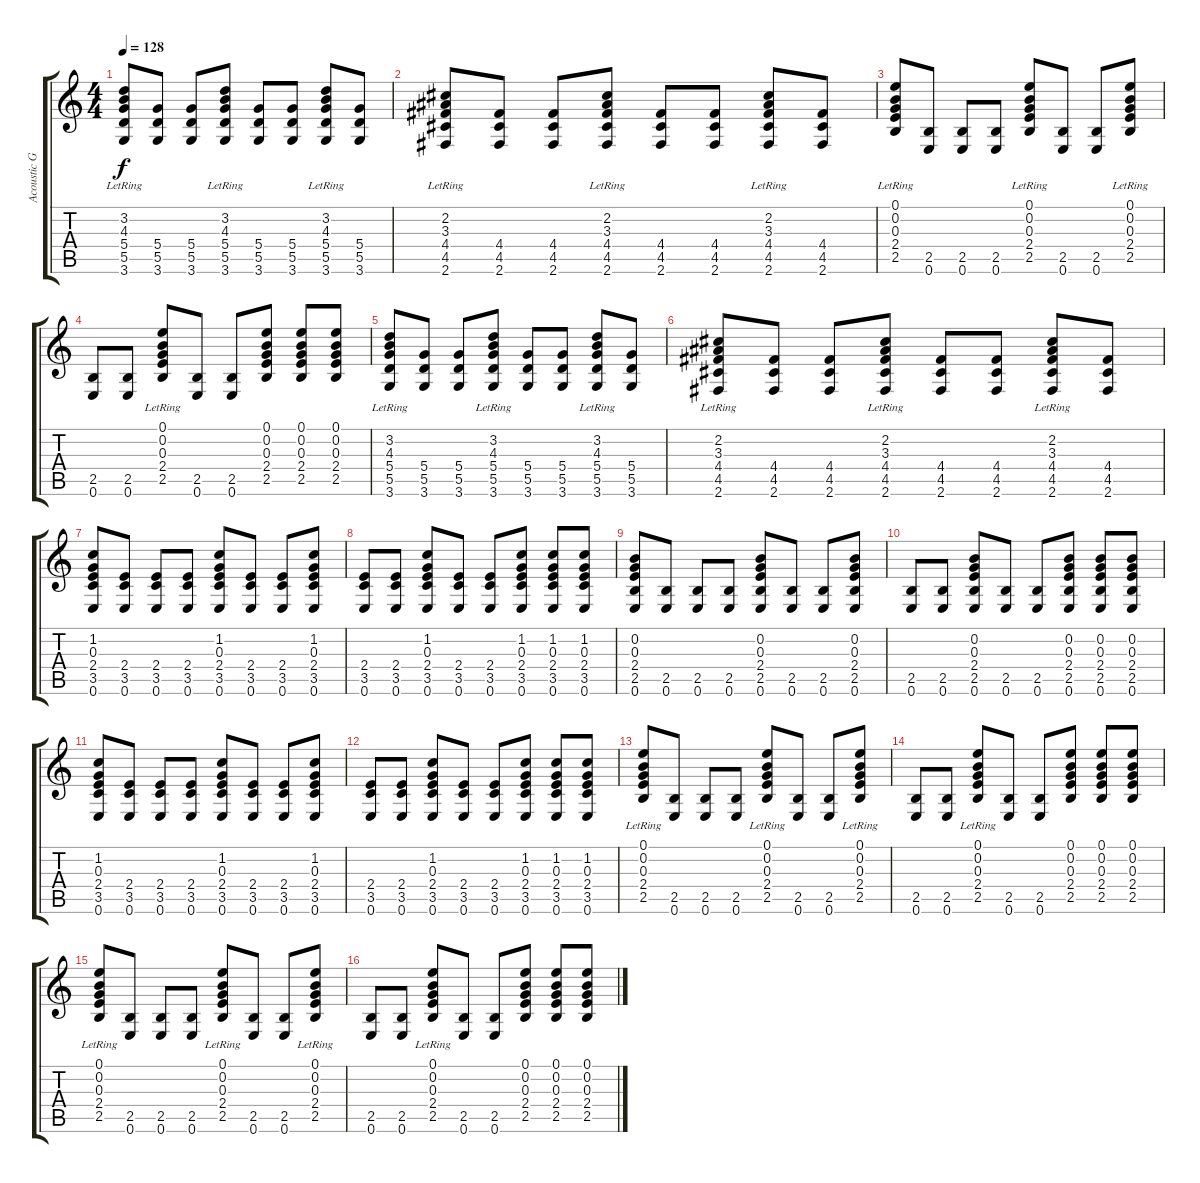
\track ("Acoustic Guitar" "Acoustic G") {instrument acousticguitarsteel}
\staff {score tabs}
\tuning (E4 B3 G3 D3 A2 E2) {hide}
\ts (4 4)
\tempo 128
\clef g2
\ks c
(3.2{lr} 4.3{lr} 5.4 5.5 3.6).8{dy f} (5.4 5.5 3.6).8 (5.4 5.5 3.6).8 (3.2{lr} 4.3{lr} 5.4 5.5 3.6).8 (5.4 5.5 3.6).8 (5.4 5.5 3.6).8 (3.2{lr} 4.3{lr} 5.4 5.5 3.6).8 (5.4 5.5 3.6).8 |
(2.2{lr} 3.3{lr} 4.4 4.5 2.6).8 (4.4 4.5 2.6).8 (4.4 4.5 2.6).8 (2.2{lr} 3.3{lr} 4.4 4.5 2.6).8 (4.4 4.5 2.6).8 (4.4 4.5 2.6).8 (2.2{lr} 3.3{lr} 4.4 4.5 2.6).8 (4.4 4.5 2.6).8 |
(0.1{lr} 0.2{lr} 0.3{lr} 2.4{lr} 2.5).8 (2.5 0.6).8 (2.5 0.6).8 (2.5 0.6).8 (0.1{lr} 0.2{lr} 0.3{lr} 2.4{lr} 2.5).8 (2.5 0.6).8 (2.5 0.6).8 (0.1{lr} 0.2{lr} 0.3{lr} 2.4{lr} 2.5).8 |
(2.5 0.6).8 (2.5 0.6).8 (0.1{lr} 0.2{lr} 0.3{lr} 2.4{lr} 2.5).8 (2.5 0.6).8 (2.5 0.6).8 (0.1 0.2 0.3 2.4 2.5).8 (0.1 0.2 0.3 2.4 2.5).8 (0.1 0.2 0.3 2.4 2.5).8 |
(3.2{lr} 4.3{lr} 5.4 5.5 3.6).8 (5.4 5.5 3.6).8 (5.4 5.5 3.6).8 (3.2{lr} 4.3{lr} 5.4 5.5 3.6).8 (5.4 5.5 3.6).8 (5.4 5.5 3.6).8 (3.2{lr} 4.3{lr} 5.4 5.5 3.6).8 (5.4 5.5 3.6).8 |
(2.2{lr} 3.3{lr} 4.4 4.5 2.6).8 (4.4 4.5 2.6).8 (4.4 4.5 2.6).8 (2.2{lr} 3.3{lr} 4.4 4.5 2.6).8 (4.4 4.5 2.6).8 (4.4 4.5 2.6).8 (2.2{lr} 3.3{lr} 4.4 4.5 2.6).8 (4.4 4.5 2.6).8 |
(1.2 0.3 2.4 3.5 0.6).8 (2.4 3.5 0.6).8 (2.4 3.5 0.6).8 (2.4 3.5 0.6).8 (1.2 0.3 2.4 3.5 0.6).8 (2.4 3.5 0.6).8 (2.4 3.5 0.6).8 (1.2 0.3 2.4 3.5 0.6).8 |
(2.4 3.5 0.6).8 (2.4 3.5 0.6).8 (1.2 0.3 2.4 3.5 0.6).8 (2.4 3.5 0.6).8 (2.4 3.5 0.6).8 (1.2 0.3 2.4 3.5 0.6).8 (1.2 0.3 2.4 3.5 0.6).8 (1.2 0.3 2.4 3.5 0.6).8 |
(0.2 0.3 2.4 2.5 0.6).8 (2.5 0.6).8 (2.5 0.6).8 (2.5 0.6).8 (0.2 0.3 2.4 2.5 0.6).8 (2.5 0.6).8 (2.5 0.6).8 (0.2 0.3 2.4 2.5 0.6).8 |
(2.5 0.6).8 (2.5 0.6).8 (0.2 0.3 2.4 2.5 0.6).8 (2.5 0.6).8 (2.5 0.6).8 (0.2 0.3 2.4 2.5 0.6).8 (0.2 0.3 2.4 2.5 0.6).8 (0.2 0.3 2.4 2.5 0.6).8 |
(1.2 0.3 2.4 3.5 0.6).8 (2.4 3.5 0.6).8 (2.4 3.5 0.6).8 (2.4 3.5 0.6).8 (1.2 0.3 2.4 3.5 0.6).8 (2.4 3.5 0.6).8 (2.4 3.5 0.6).8 (1.2 0.3 2.4 3.5 0.6).8 |
(2.4 3.5 0.6).8 (2.4 3.5 0.6).8 (1.2 0.3 2.4 3.5 0.6).8 (2.4 3.5 0.6).8 (2.4 3.5 0.6).8 (1.2 0.3 2.4 3.5 0.6).8 (1.2 0.3 2.4 3.5 0.6).8 (1.2 0.3 2.4 3.5 0.6).8 |
(0.1{lr} 0.2{lr} 0.3{lr} 2.4{lr} 2.5).8 (2.5 0.6).8 (2.5 0.6).8 (2.5 0.6).8 (0.1{lr} 0.2{lr} 0.3{lr} 2.4{lr} 2.5).8 (2.5 0.6).8 (2.5 0.6).8 (0.1{lr} 0.2{lr} 0.3{lr} 2.4{lr} 2.5).8 |
(2.5 0.6).8 (2.5 0.6).8 (0.1{lr} 0.2{lr} 0.3{lr} 2.4{lr} 2.5).8 (2.5 0.6).8 (2.5 0.6).8 (0.1 0.2 0.3 2.4 2.5).8 (0.1 0.2 0.3 2.4 2.5).8 (0.1 0.2 0.3 2.4 2.5).8 |
(0.1 0.2 0.3 2.4{lr} 2.5).8 (2.5 0.6).8 (2.5 0.6).8 (2.5 0.6).8 (0.1 0.2 0.3 2.4{lr} 2.5).8 (2.5 0.6).8 (2.5 0.6).8 (0.1 0.2 0.3 2.4{lr} 2.5).8 |
(2.5 0.6).8 (2.5 0.6).8 (0.1{lr} 0.2{lr} 0.3{lr} 2.4{lr} 2.5).8 (2.5 0.6).8 (2.5 0.6).8 (0.1 0.2 0.3 2.4 2.5).8 (0.1 0.2 0.3 2.4 2.5).8 (0.1 0.2 0.3 2.4 2.5).8
